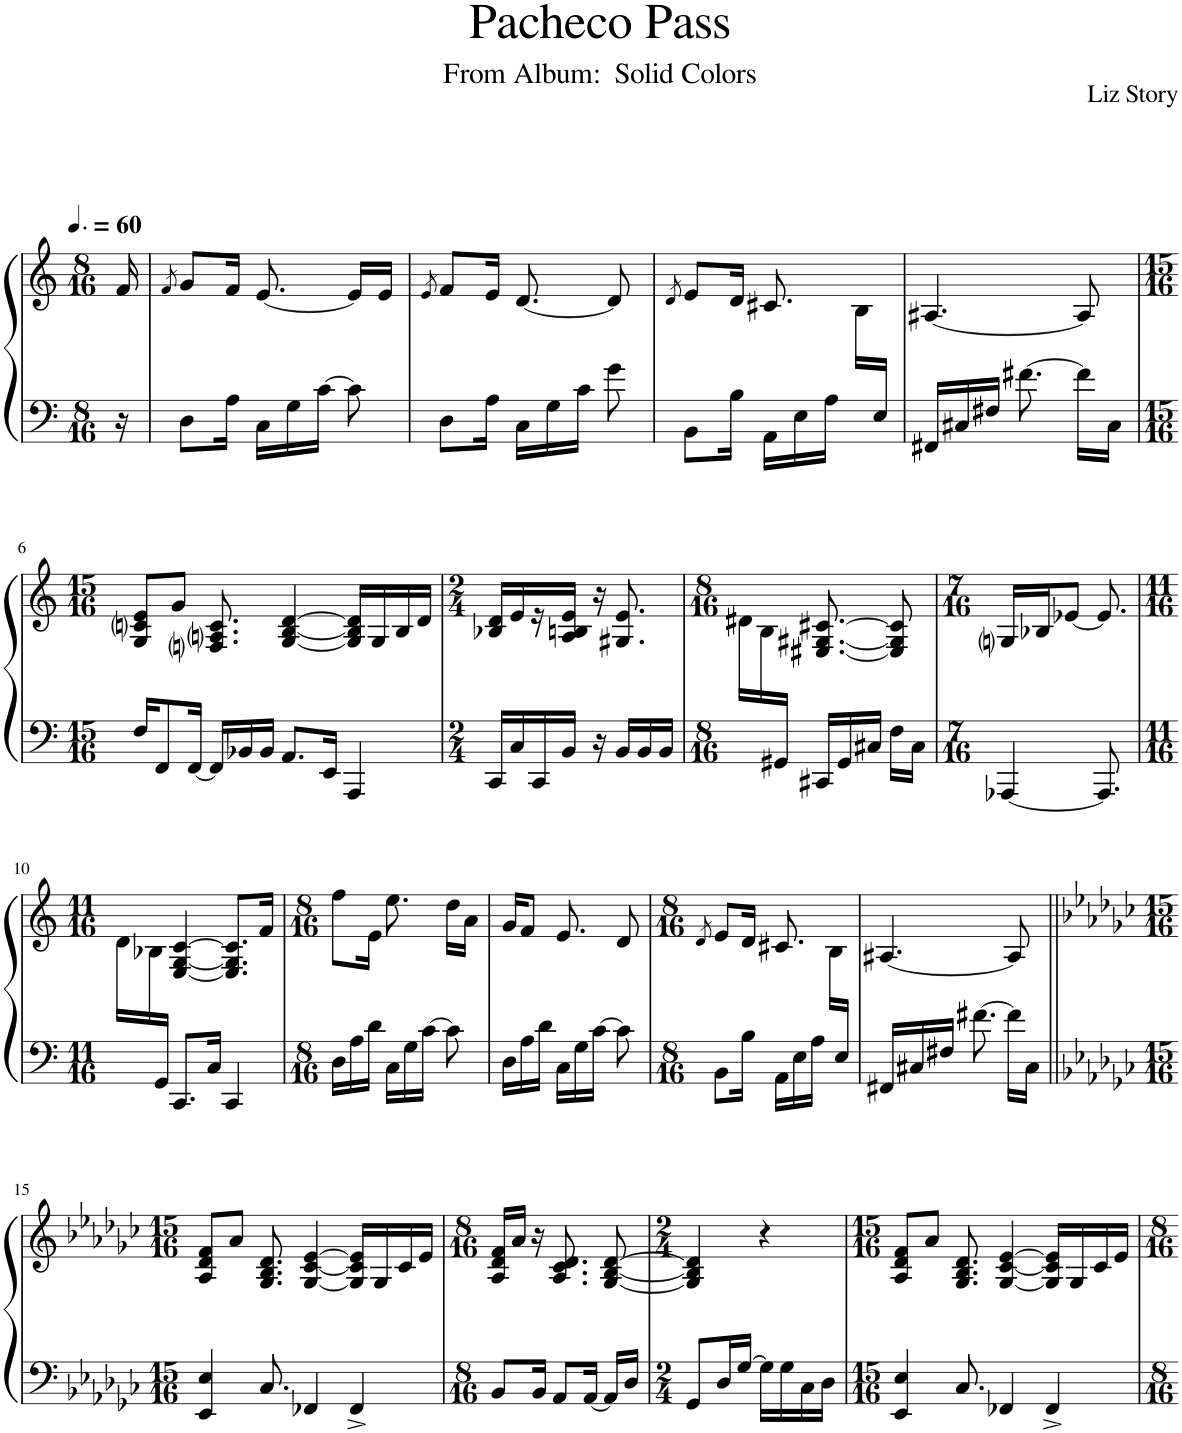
**kern	**kern
*part1	*part1
*staff2	*staff1
*I"Piano	*
*I'Pno.	*
*clefF4	*clefG2
*k[]	*k[]
*M8/16	*M8/16
*MM90	*MM90
=1	=1
16r	16f/
=2	=2
.	8qf/
8D\L	8g/L
16A\Jk	16f/Jk
16C\LL	[8.e/
16G\	.
[16c\JJ	.
8c\]	16e/LL]
.	16e/JJ
=3	=3
.	8qe/
8D\L	8f/L
16A\Jk	16e/Jk
16C\LL	[8.d/
16G\	.
16c\JJ	.
8g\	8d/]
=4	=4
.	8qd/
*	*^
8BB\L	8e/L	4.ryy
16B\Jk	16d/Jk	.
16AA\LL	8.c#X/	.
16E\	.	.
16A\JJ	.	.
16ryy	8ryy	16B\LL
16E/JJ	.	16ryy
*	*v	*v
=5	=5
16FF#X/LL	[4.A#X/
16C#X/	.
16F#X/JJ	.
[8.f#X\	.
16f#\LL]	8A#/]
16C#\JJ	.
!!LO:LB:g=z
=6	=6
*M15/16	*M15/16
16F/KL	8G/ 8cni/ 8e/L
8FF/	.
.	8g/J
[16FF/Jk	.
16FF/LL]	8.Fni/ 8.Ani/ 8.c/
16BB-X/	.
16BB-/JJ	.
8.AA/L	[4G/ [4B/ [4d/
16EE/Jk	.
4AAA/	16G/] 16B/] 16d/]LL
.	16G/
.	16B/
.	16d/JJ
=7	=7
*M2/4	*M2/4
16CC/LL	16B-X/ 16d/LL
16C/	16e/
16CC/	16r
16BB/JJ	16A/ 16Bn/ 16e/JJ
16r	16r
16BB/LL	8.G#X/ 8.e/
16BB/	.
16BB/JJ	.
=8	=8
*M8/16	*M8/16
*	*^
8ryy	16ryy	16d#X\LL
.	16ryy	16B\
16GG#X/JJ	16ryy	4.ryy
16CC#X/LL	[8.E#X/ [8.G#X/ [8.c#X/	.
16GG#/	.	.
16C#X/JJ	.	.
16F\LL	8E#/] 8G#/] 8c#/]	.
16C#\JJ	.	.
*	*v	*v
=9	=9
*M7/16	*M7/16
[4AAA-X/	16Gni/LL
.	16B-X/J
.	[8e-X/J
8.AAA-/]	8.e-/]
!!LO:LB:g=z
=10	=10
*M11/16	*M11/16
*	*^
8ryy	8.ryy	16d\LL
.	.	16B-X\
16GG/JJ	.	2ryy
8.CC/L	[4E/ [4G/ [4c/	.
16C/Jk	.	.
4CC/	8.E/] 8.G/] 8.c/]L	.
.	16f/Jk	16ryy
*	*v	*v
=11	=11
*M8/16	*M8/16
16D\LL	8ff\L
16A\	.
16d\JJ	16e\Jk
16C\LL	8.ee\
16G\	.
[16c\JJ	.
8c\]	16dd\LL
.	16a\JJ
=12	=12
16D\LL	16g/KL
16A\	8f/J
16d\JJ	.
16C\LL	8.e/
16G\	.
[16c\JJ	.
8c\]	8d/
=13	=13
*M8/16	*M8/16
.	8qd/
*	*^
8BB\L	8e/L	4.ryy
16B\Jk	16d/Jk	.
16AA\LL	8.c#X/	.
16E\	.	.
16A\JJ	.	.
16ryy	8ryy	16B\LL
16E/JJ	.	16ryy
*	*v	*v
=14	=14
16FF#X/LL	[4.A#X/
16C#X/	.
16F#X/JJ	.
[8.f#X\	.
16f#\LL]	8A#/]
16C#\JJ	.
!!LO:LB:g=z
=15||	=15||
*k[b-e-a-d-g-c-]	*k[b-e-a-d-g-c-]
*M15/16	*M15/16
4EE-/ 4E-/	8A-/ 8d-/ 8f/L
.	8a-/J
8.C-/	8.G-/ 8.B-/ 8.d-/
4FF-X/	[4G-/ [4c-/ [4e-/
4FF-^/	16G-/] 16c-/] 16e-/]LL
.	16G-/
.	16c-/
.	16e-/JJ
=16	=16
*M8/16	*M8/16
8BB-/L	16A-/ 16d-/ 16f/LL
.	16a-/JJ
16BB-/Jk	16r
8AA-/L	8.A-/ 8.c-/ 8.d-/
[16AA-/Jk	.
16AA-/LL]	[8G-/ [8B-/ [8d-/
16D-/JJ	.
=17	=17
*M2/4	*M2/4
8GG-/L	4G-/] 4B-/] 4d-/]
16D-/L	.
[16G-/JJ	.
16G-\LL]	4r
16G-\	.
16C-\	.
16D-\JJ	.
=18	=18
*M15/16	*M15/16
4EE-/ 4E-/	8A-/ 8d-/ 8f/L
.	8a-/J
8.C-/	8.G-/ 8.B-/ 8.d-/
4FF-X/	[4G-/ [4c-/ [4e-/
4FF-^/	16G-/] 16c-/] 16e-/]LL
.	16G-/
.	16c-/
.	16e-/JJ
=	=
*-	*-
